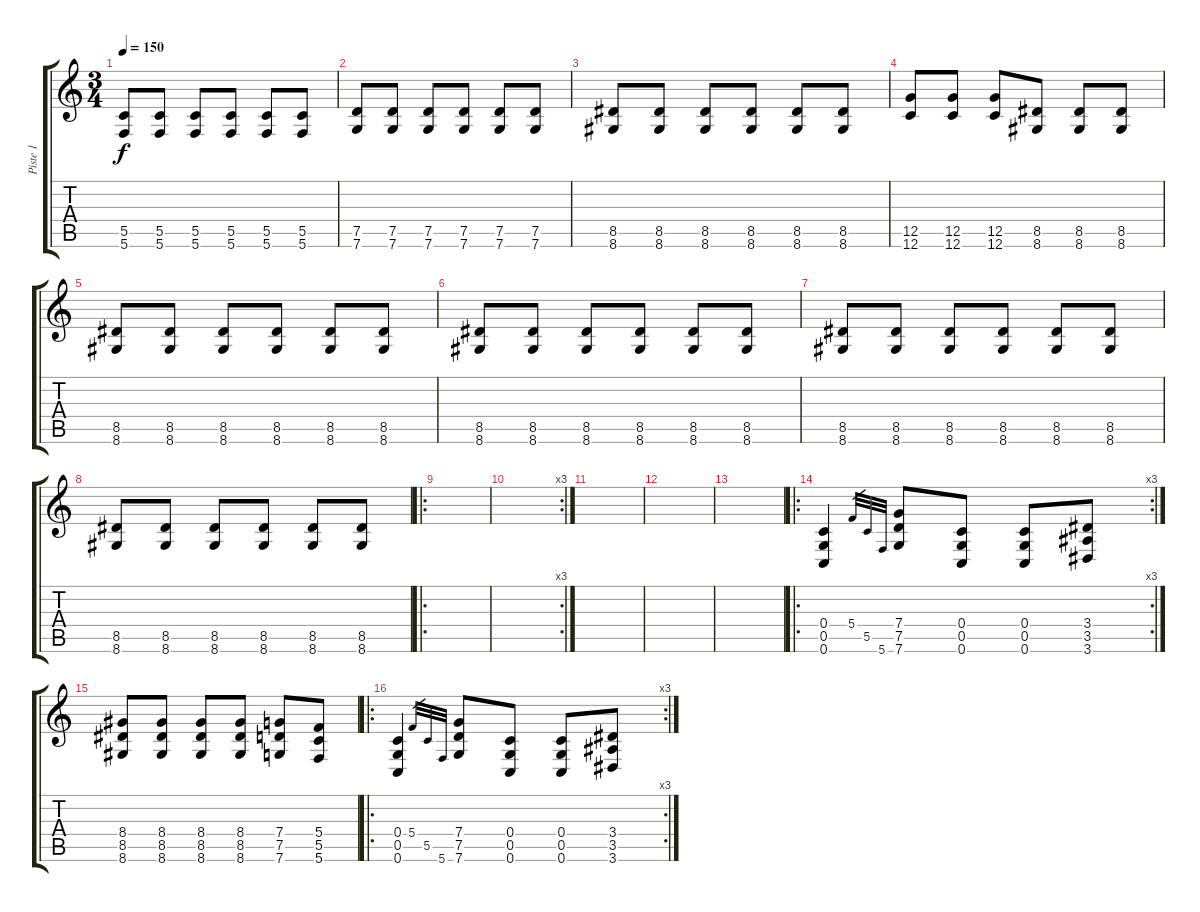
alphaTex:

\track ("Piste 1" "Piste 1") {instrument electricguitarmuted}
\staff {score tabs}
\tuning (D4 A3 F3 C3 G2 C2) {hide}
\ts (3 4)
\tempo 150
\clef g2
\ks c
(5.5 5.6).8{dy f volume 10 instrument distortionguitar} (5.5 5.6).8 (5.5 5.6).8 (5.5 5.6).8 (5.5 5.6).8 (5.5 5.6).8 |
(7.5 7.6).8 (7.5 7.6).8 (7.5 7.6).8 (7.5 7.6).8 (7.5 7.6).8 (7.5 7.6).8 |
(8.5 8.6).8 (8.5 8.6).8 (8.5 8.6).8 (8.5 8.6).8 (8.5 8.6).8 (8.5 8.6).8 |
(12.5 12.6).8 (12.5 12.6).8 (12.5 12.6).8 (8.5 8.6).8 (8.5 8.6).8 (8.5 8.6).8 |
(8.5 8.6).8 (8.5 8.6).8 (8.5 8.6).8 (8.5 8.6).8 (8.5 8.6).8 (8.5 8.6).8 |
(8.5 8.6).8 (8.5 8.6).8 (8.5 8.6).8 (8.5 8.6).8 (8.5 8.6).8 (8.5 8.6).8 |
(8.5 8.6).8 (8.5 8.6).8 (8.5 8.6).8 (8.5 8.6).8 (8.5 8.6).8 (8.5 8.6).8 |
(8.5 8.6).8 (8.5 8.6).8 (8.5 8.6).8 (8.5 8.6).8 (8.5 8.6).8 (8.5 8.6).8 |
\ro
|
\rc 3
|
|
|
|
\ro
\rc 3
(0.4 0.5 0.6).4{volume 13 instrument distortionguitar} 5.4.32{gr} 5.5.32{gr} 5.6.32{gr} (7.4 7.5 7.6).8 (0.4 0.5 0.6).8 (0.4 0.5 0.6).8 (3.4 3.5 3.6).8 |
(8.4 8.5 8.6).8 (8.4 8.5 8.6).8 (8.4 8.5 8.6).8 (8.4 8.5 8.6).8 (7.4 7.5 7.6).8 (5.4 5.5 5.6).8 |
\ro
\rc 3
(0.4 0.5 0.6).4 5.4.32{gr} 5.5.32{gr} 5.6.32{gr} (7.4 7.5 7.6).8 (0.4 0.5 0.6).8 (0.4 0.5 0.6).8 (3.4 3.5 3.6).8
